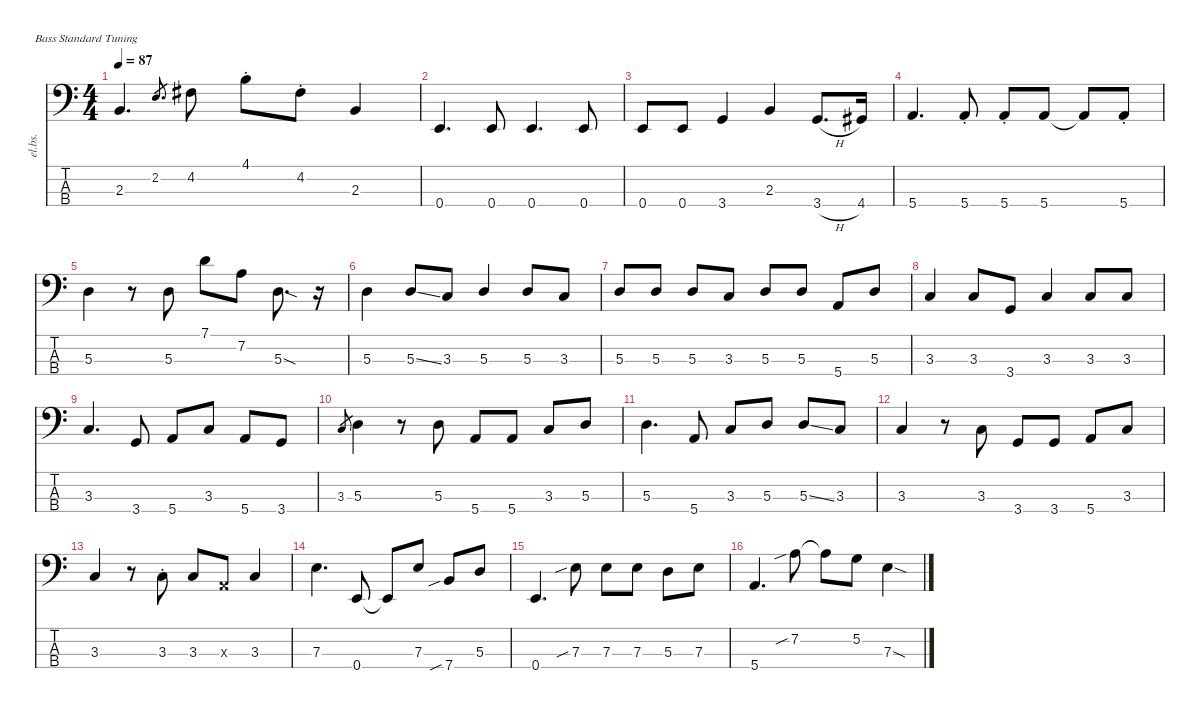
\defaultSystemsLayout 4
\hideDynamics
\bracketExtendMode nobrackets
\track ("Electric Bass" "el.bs.") {instrument electricbassfinger}
\staff {score tabs}
\tuning (G2 D2 A1 E1)
\ts (4 4)
\tempo 87
\clef f4
\ks c
2.3.4{d dy mf beam Up} 2.2.8{d gr beam Up} 4.2{acc #}.8{beam Down} 4.1{st}.8{beam Down} 4.2{st acc #}.8{beam Down} 2.3.4{beam Up} |
0.4.4{d beam Up} 0.4.8{beam Up} 0.4.4{d beam Up} 0.4.8{beam Up} |
0.4.8{beam Up} 0.4.8{beam Up} 3.4.4{beam Up} 2.3.4{beam Up} 3.4{h}.8{d beam Up} 4.4{acc #}.16{beam Up} |
5.4.4{d beam Up} 5.4{st}.8{beam Up} 5.4{st}.8{beam Up} 5.4.8{beam Up} 5.4{t}.8{beam Up} 5.4{st}.8{beam Up} |
5.3.4{beam Down} r.8{beam Down} 5.3.8{beam Down} 7.1.8{beam Down} 7.2.8{beam Down} 5.3{sod}.8{d beam Down} r.16{beam Down} |
5.3.4{beam Down} 5.3{ss}.8{beam Up} 3.3.8{beam Up} 5.3.4{beam Up} 5.3.8{beam Up} 3.3.8{beam Up} |
5.3.8{beam Up} 5.3.8{beam Up} 5.3.8{beam Up} 3.3.8{beam Up} 5.3.8{beam Up} 5.3.8{beam Up} 5.4.8{beam Up} 5.3.8{beam Up} |
3.3.4{beam Up} 3.3.8{beam Up} 3.4.8{beam Up} 3.3.4{beam Up} 3.3.8{beam Up} 3.3.8{beam Up} |
3.3.4{d beam Up} 3.4.8{beam Up} 5.4.8{beam Up} 3.3.8{beam Up} 5.4.8{beam Up} 3.4.8{beam Up} |
3.3.8{gr beam Up} 5.3.4{beam Down} r.8{beam Down} 5.3.8{beam Down} 5.4.8{beam Up} 5.4.8{beam Up} 3.3.8{beam Up} 5.3.8{beam Up} |
5.3.4{d beam Down} 5.4.8{beam Up} 3.3.8{beam Up} 5.3.8{beam Up} 5.3{ss}.8{beam Up} 3.3.8{beam Up} |
3.3.4{beam Up} r.8{beam Down} 3.3.8{beam Up} 3.4.8{beam Up} 3.4.8{beam Up} 5.4.8{beam Up} 3.3.8{beam Up} |
3.3.4{beam Up} r.8{beam Down} 3.3{st}.8{beam Up} 3.3.8{beam Up} 0.3{x}.8{beam Up} 3.3.4{beam Up} |
7.3.4{d beam Down} 0.4.8{beam Up} 0.4{t}.8{beam Up} 7.3.8{beam Up} 7.4{sib}.8{beam Up} 5.3.8{beam Up} |
0.4.4{d beam Up} 7.3{sib}.8{beam Down} 7.3.8{beam Down} 7.3.8{beam Down} 5.3.8{beam Down} 7.3.8{beam Down} |
5.4.4{d beam Up} 7.2{sib}.8{beam Down} 7.2{t}.8{beam Down} 5.2.8{beam Down} 7.3{sod}.4{beam Down}
